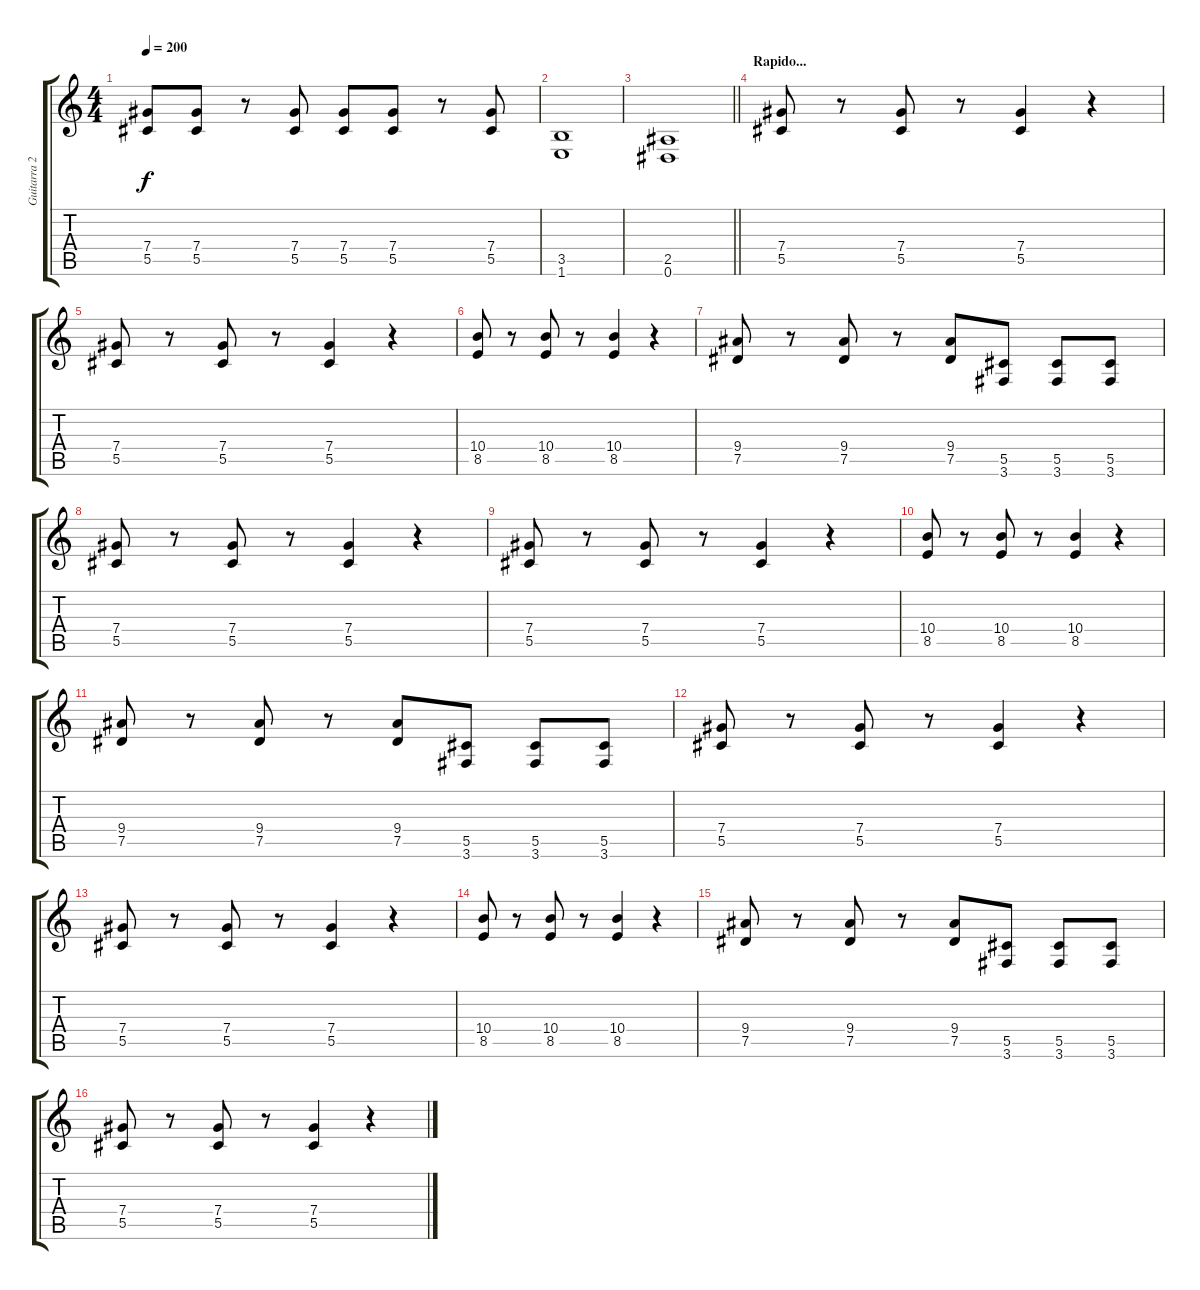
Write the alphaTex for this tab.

\track ("Guitarra 2" "Guitarra 2") {instrument distortionguitar}
\staff {score tabs}
\tuning (Eb4 Bb3 Gb3 Db3 Ab2 Eb2) {hide}
\ts (4 4)
\tempo 200
\clef g2
\ks c
(7.4 5.5).8{dy f} (7.4 5.5).8 r.8 (7.4 5.5).8 (7.4 5.5).8 (7.4 5.5).8 r.8 (7.4 5.5).8 |
(3.5 1.6).1 |
\barLineRight lightlight
(2.5 0.6).1 |
\section ("" "Rapido...")
(7.4 5.5).8 r.8 (7.4 5.5).8 r.8 (7.4 5.5).4 r.4 |
(7.4 5.5).8 r.8 (7.4 5.5).8 r.8 (7.4 5.5).4 r.4 |
(10.4 8.5).8 r.8 (10.4 8.5).8 r.8 (10.4 8.5).4 r.4 |
(9.4 7.5).8 r.8 (9.4 7.5).8 r.8 (9.4 7.5).8 (5.5 3.6).8 (5.5 3.6).8 (5.5 3.6).8 |
(7.4 5.5).8 r.8 (7.4 5.5).8 r.8 (7.4 5.5).4 r.4 |
(7.4 5.5).8 r.8 (7.4 5.5).8 r.8 (7.4 5.5).4 r.4 |
(10.4 8.5).8 r.8 (10.4 8.5).8 r.8 (10.4 8.5).4 r.4 |
(9.4 7.5).8 r.8 (9.4 7.5).8 r.8 (9.4 7.5).8 (5.5 3.6).8 (5.5 3.6).8 (5.5 3.6).8 |
(7.4 5.5).8 r.8 (7.4 5.5).8 r.8 (7.4 5.5).4 r.4 |
(7.4 5.5).8 r.8 (7.4 5.5).8 r.8 (7.4 5.5).4 r.4 |
(10.4 8.5).8 r.8 (10.4 8.5).8 r.8 (10.4 8.5).4 r.4 |
(9.4 7.5).8 r.8 (9.4 7.5).8 r.8 (9.4 7.5).8 (5.5 3.6).8 (5.5 3.6).8 (5.5 3.6).8 |
(7.4 5.5).8 r.8 (7.4 5.5).8 r.8 (7.4 5.5).4 r.4
